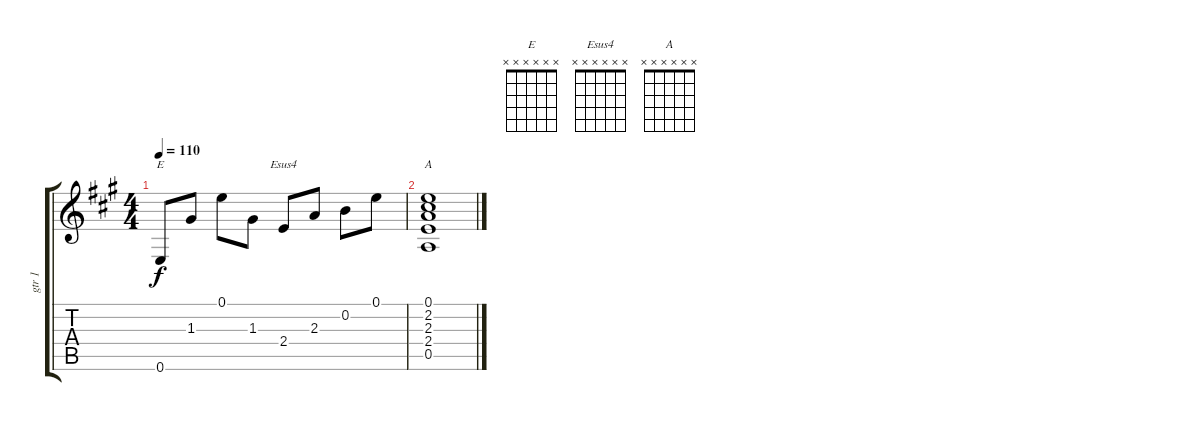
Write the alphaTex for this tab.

\track ("gtr 1" "gtr 1") {instrument electricguitarclean}
\staff {score tabs}
\tuning (E4 B3 G3 D3 A2 E2) {hide}
\chord ("E" x x x x x x)
\chord ("Esus4" x x x x x x)
\chord ("A" x x x x x x)
\ts (4 4)
\tempo 110
\clef g2
\ks a
0.6.8{ch "E" dy f} 1.3.8 0.1.8 1.3.8 2.4.8{ch "Esus4"} 2.3.8 0.2.8 0.1.8 |
(0.1 2.2 2.3 2.4 0.5).1{ch "A"}
